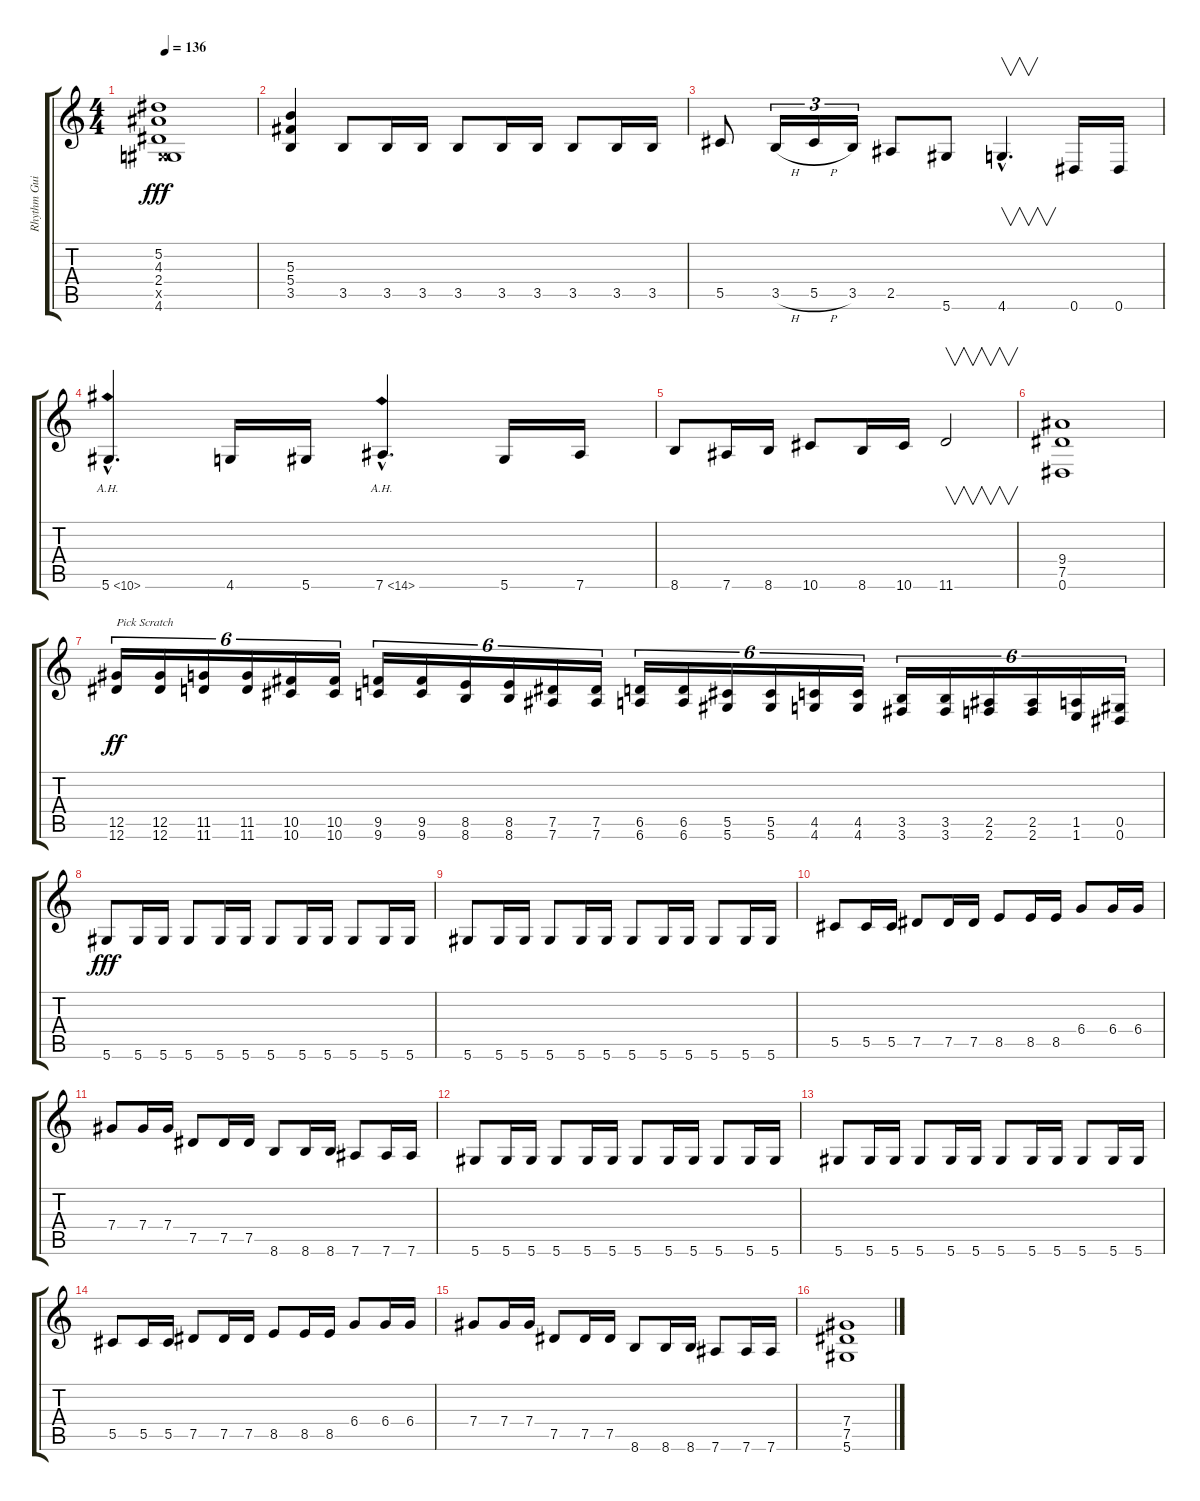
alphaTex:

\track ("Rhythm Guitar" "Rhythm Gui") {instrument overdrivenguitar}
\staff {score tabs}
\tuning (Eb4 Bb3 Gb3 Db3 Ab2 Eb2) {hide}
\ts (4 4)
\tempo 136
\clef g2
\ks c
(5.2 4.3 2.4 0.5{x} 4.6).1{dy fff} |
(5.3 5.4 3.5).4 3.5.8 3.5.16 3.5.16 3.5.8 3.5.16 3.5.16 3.5.8 3.5.16 3.5.16 |
5.5.8 3.5{h}.16{tu (3 2)} 5.5{h}.16{tu (3 2)} 3.5.16{tu (3 2)} 2.5.8 5.6.8 4.6{hac}.4{v d} 0.6.16 0.6.16 |
5.6{ah 5 hac}.4{d} 4.6.16 5.6.16 7.6{ah 7 hac}.4{d} 5.6.16 7.6.16 |
8.6.8 7.6.16 8.6.16 10.6.8 8.6.16 10.6.16 11.6.2{v} |
(9.4 7.5 0.6).1 |
(12.5 12.6).16{tu (6 4) txt "Pick Scratch" dy ff instrument guitarfretnoise} (12.5 12.6).16{tu (6 4)} (11.5 11.6).16{tu (6 4)} (11.5 11.6).16{tu (6 4)} (10.5 10.6).16{tu (6 4)} (10.5 10.6).16{tu (6 4)} (9.5 9.6).16{tu (6 4)} (9.5 9.6).16{tu (6 4)} (8.5 8.6).16{tu (6 4)} (8.5 8.6).16{tu (6 4)} (7.5 7.6).16{tu (6 4)} (7.5 7.6).16{tu (6 4)} (6.5 6.6).16{tu (6 4)} (6.5 6.6).16{tu (6 4)} (5.5 5.6).16{tu (6 4)} (5.5 5.6).16{tu (6 4)} (4.5 4.6).16{tu (6 4)} (4.5 4.6).16{tu (6 4)} (3.5 3.6).16{tu (6 4)} (3.5 3.6).16{tu (6 4)} (2.5 2.6).16{tu (6 4)} (2.5 2.6).16{tu (6 4)} (1.5 1.6).16{tu (6 4)} (0.5 0.6).16{tu (6 4) instrument overdrivenguitar} |
5.6.8{dy fff} 5.6.16 5.6.16 5.6.8 5.6.16 5.6.16 5.6.8 5.6.16 5.6.16 5.6.8 5.6.16 5.6.16 |
5.6.8 5.6.16 5.6.16 5.6.8 5.6.16 5.6.16 5.6.8 5.6.16 5.6.16 5.6.8 5.6.16 5.6.16 |
5.5.8 5.5.16 5.5.16 7.5.8 7.5.16 7.5.16 8.5.8 8.5.16 8.5.16 6.4.8 6.4.16 6.4.16 |
7.4.8 7.4.16 7.4.16 7.5.8 7.5.16 7.5.16 8.6.8 8.6.16 8.6.16 7.6.8 7.6.16 7.6.16 |
5.6.8 5.6.16 5.6.16 5.6.8 5.6.16 5.6.16 5.6.8 5.6.16 5.6.16 5.6.8 5.6.16 5.6.16 |
5.6.8 5.6.16 5.6.16 5.6.8 5.6.16 5.6.16 5.6.8 5.6.16 5.6.16 5.6.8 5.6.16 5.6.16 |
5.5.8 5.5.16 5.5.16 7.5.8 7.5.16 7.5.16 8.5.8 8.5.16 8.5.16 6.4.8 6.4.16 6.4.16 |
7.4.8 7.4.16 7.4.16 7.5.8 7.5.16 7.5.16 8.6.8 8.6.16 8.6.16 7.6.8 7.6.16 7.6.16 |
(7.4 7.5 5.6).1
